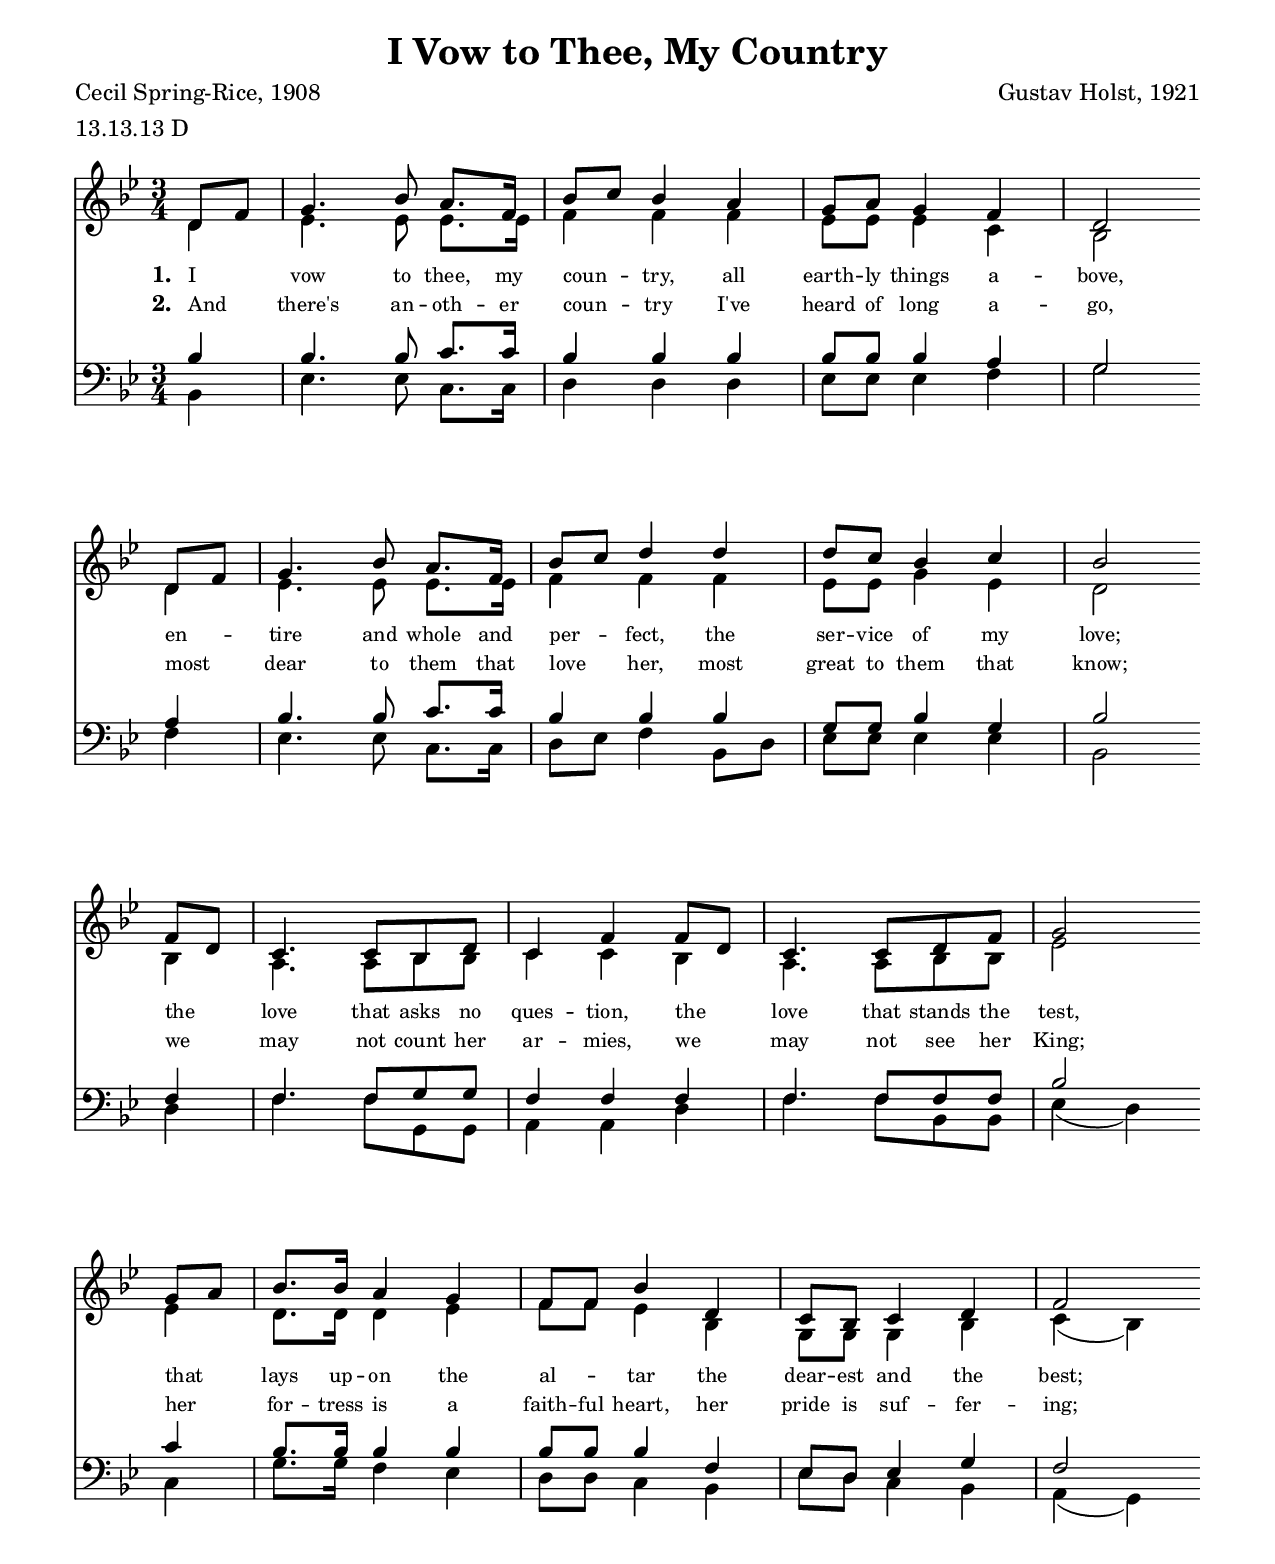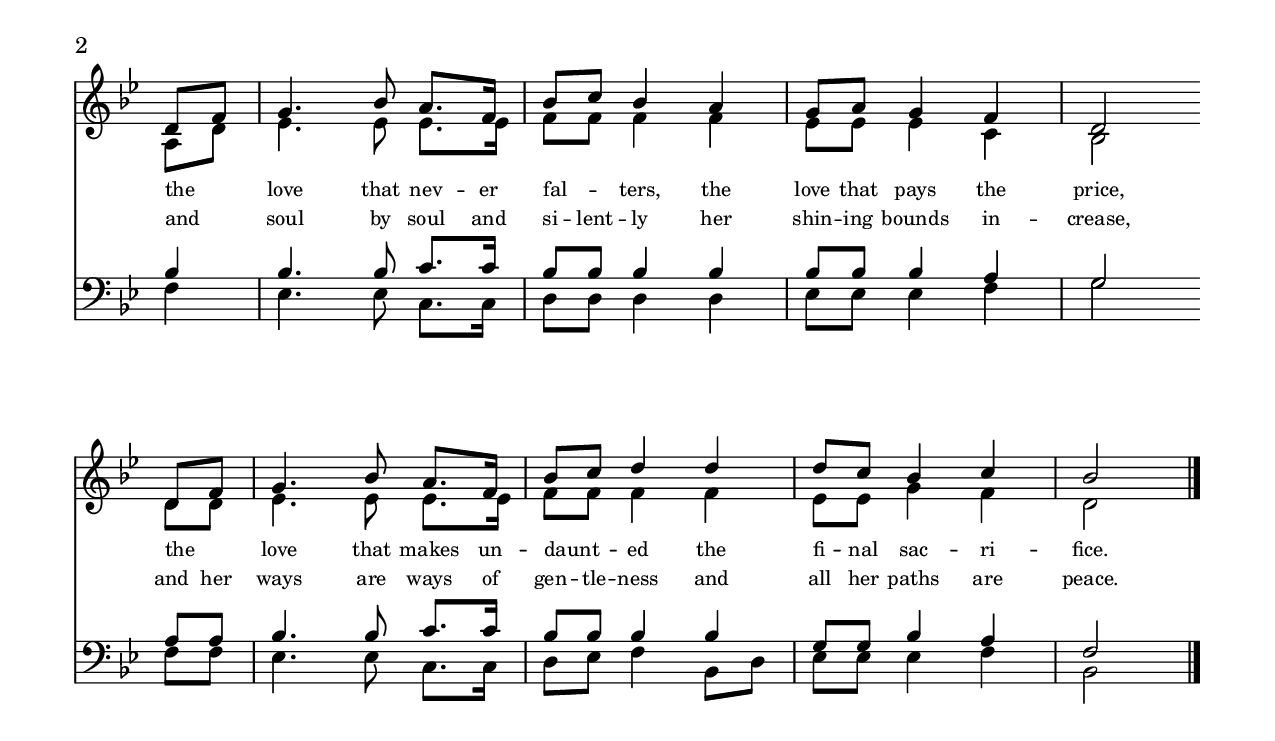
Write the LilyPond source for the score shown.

\include "hymn.ily"

\paper
{
  page-count = 2
}

\header
{
  title = "I Vow to Thee, My Country"
  poet = "Cecil Spring-Rice, 1908"
  composer = "Gustav Holst, 1921"
  tune = "Thaxted"
  meter = "13.13.13 D"
}

global =
{
  \time 3/4
  \key bes \major
}

stanzas = <<
  \new Lyrics \lyricsto "sopranos" {
    \set stanza = "1. "

    I _ vow to thee, my coun -- _ try, all earth -- ly things a -- bove,
    en -- _ tire and whole and per -- _ fect, the ser -- vice of my love;
    the _ love that asks no ques -- tion, the _ love that stands the test,
    that _ lays up -- on the al -- _ tar the dear -- est and the best;
    the _ love that nev -- er fal -- _ ters, the love that pays the price,
    the _ love that makes un -- daunt -- _ ed the fi -- nal sac -- ri -- fice.
  }

  \new Lyrics \lyricsto "sopranos" {
    \set stanza = "2. "

    And _ there's an -- oth -- er coun -- _ try I've heard of long a -- go,
    most _ dear to them that love _ her, most great to them that know;
    we _ may not count her ar -- mies, we _ may not see her King;
    her _ for -- tress is a faith -- ful heart, her pride is suf -- fer -- ing;
    and _ soul by soul and si -- lent -- ly her shin -- ing bounds in -- crease,
    and her ways are ways of gen -- tle -- ness and all her paths are peace.
  }
>>

soprano = \relative c' {
  \partial 4

  d8 f
  g4. bes8 a8. f16
  bes8 c bes4 a
  g8 a g4 f
  d2

  \linebreak

  d8 f
  g4. bes8 a8. f16
  bes8 c d4 d
  d8 c bes4 c
  bes2

  \linebreak

  f8 d
  c4. c8 bes d
  c4 f f8 d
  c4. c8 d f
  g2

  \linebreak

  g8 a
  bes8. bes16 a4 g
  f8 f bes4 d,
  c8 bes c4 d
  f2

  \linebreak

  d8 f
  g4. bes8 a8. f16
  bes8 c bes4 a
  g8 a g4 f
  d2

  \linebreak

  d8 f
  g4. bes8 a8. f16
  bes8 c d4 d
  d8 c bes4 c
  bes2

  \bar "|."
}

alto = \relative c' {
  d4
  ees4. ees8 ees8. ees16
  f4 f f
  ees8 ees ees4 c
  bes2

  d4
  ees4. ees8 ees8. ees16
  f4 f f
  ees8 ees g4 ees
  d2

  bes4
  a4. a8 bes bes
  c4 c bes
  a4. a8 bes bes
  ees2

  ees4
  d8. d16 d4 ees
  f8 f ees4 bes
  g8 g g4 bes
  c( bes)

  a8 d
  ees4. ees8 ees8. ees16
  f8 f f4 f
  ees8 ees ees4 c
  bes2

  d8 d
  ees4. ees8 ees8. ees16
  f8 f f4 f
  ees8 ees g4 f
  d2
}

tenor = \relative c {
  bes'4
  bes4. bes8 c8. c16
  bes4 bes bes
  bes8 bes bes4 a
  g2

  a4
  bes4. bes8 c8. c16
  bes4 bes bes
  g8 g bes4 g
  bes2

  f4
  f4. f8 g g
  f4 f f
  f4. f8 f f
  bes2

  c4
  bes8. bes16 bes4 bes
  bes8 bes bes4 f
  ees8 d ees4 g
  f2

  bes4
  bes4. bes8 c8. c16
  bes8 bes bes4 bes
  bes8 bes bes4 a
  g2

  a8 a
  bes4. bes8 c8. c16
  bes8 bes bes4 bes
  g8 g bes4 a
  f2
}

bass = \relative c {
  bes4
  ees4. ees8 c8. c16
  d4 d d
  ees8 ees ees4 f
  g2

  f4
  ees4. ees8 c8. c16
  d8 ees f4 bes,8 d
  ees8 ees ees4 ees
  bes2

  d4
  f4. f8 g, g
  a4 a d
  f4. f8 bes, bes
  ees4( d)

  c4
  g'8. g16 f4 ees
  d8 d c4 bes
  ees8 d c4 bes
  a( g)

  f'4
  ees4. ees8 c8. c16
  d8 d d4 d
  ees8 ees ees4 f
  g2

  f8 f
  ees4. ees8 c8. c16
  d8 ees f4 bes,8 d
  ees8 ees ees4 f
  bes,2
}

\include "hymn-template.ily"
